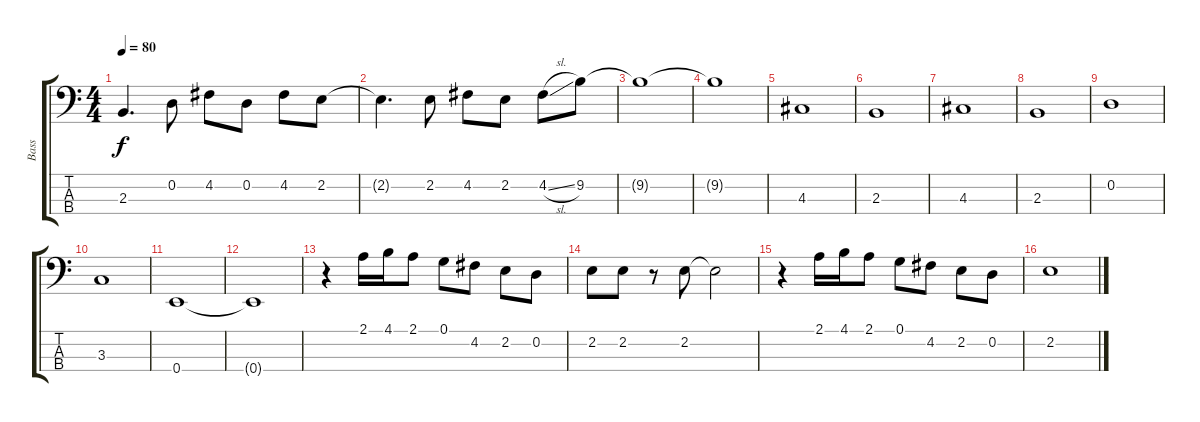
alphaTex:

\track ("Bass" "Bass") {instrument electricbasspick}
\staff {score tabs}
\tuning (G2 D2 A1 E1) {hide}
\ts (4 4)
\tempo 80
\clef f4
\ks c
2.3.4{d dy f} 0.2.8 4.2.8 0.2.8 4.2.8 2.2.8 |
2.2{t}.4{d} 2.2.8 4.2.8 2.2.8 4.2{sl}.8 9.2.8 |
9.2{t}.1 |
9.2{t}.1 |
4.3.1 |
2.3.1 |
4.3.1 |
2.3.1 |
0.2.1 |
3.3.1 |
0.4.1 |
0.4{t}.1 |
r.4 2.1.16 4.1.16 2.1.8 0.1.8 4.2.8 2.2.8 0.2.8 |
2.2.8 2.2.8 r.8 2.2.8 2.2{t}.2 |
r.4 2.1.16 4.1.16 2.1.8 0.1.8 4.2.8 2.2.8 0.2.8 |
2.2.1
